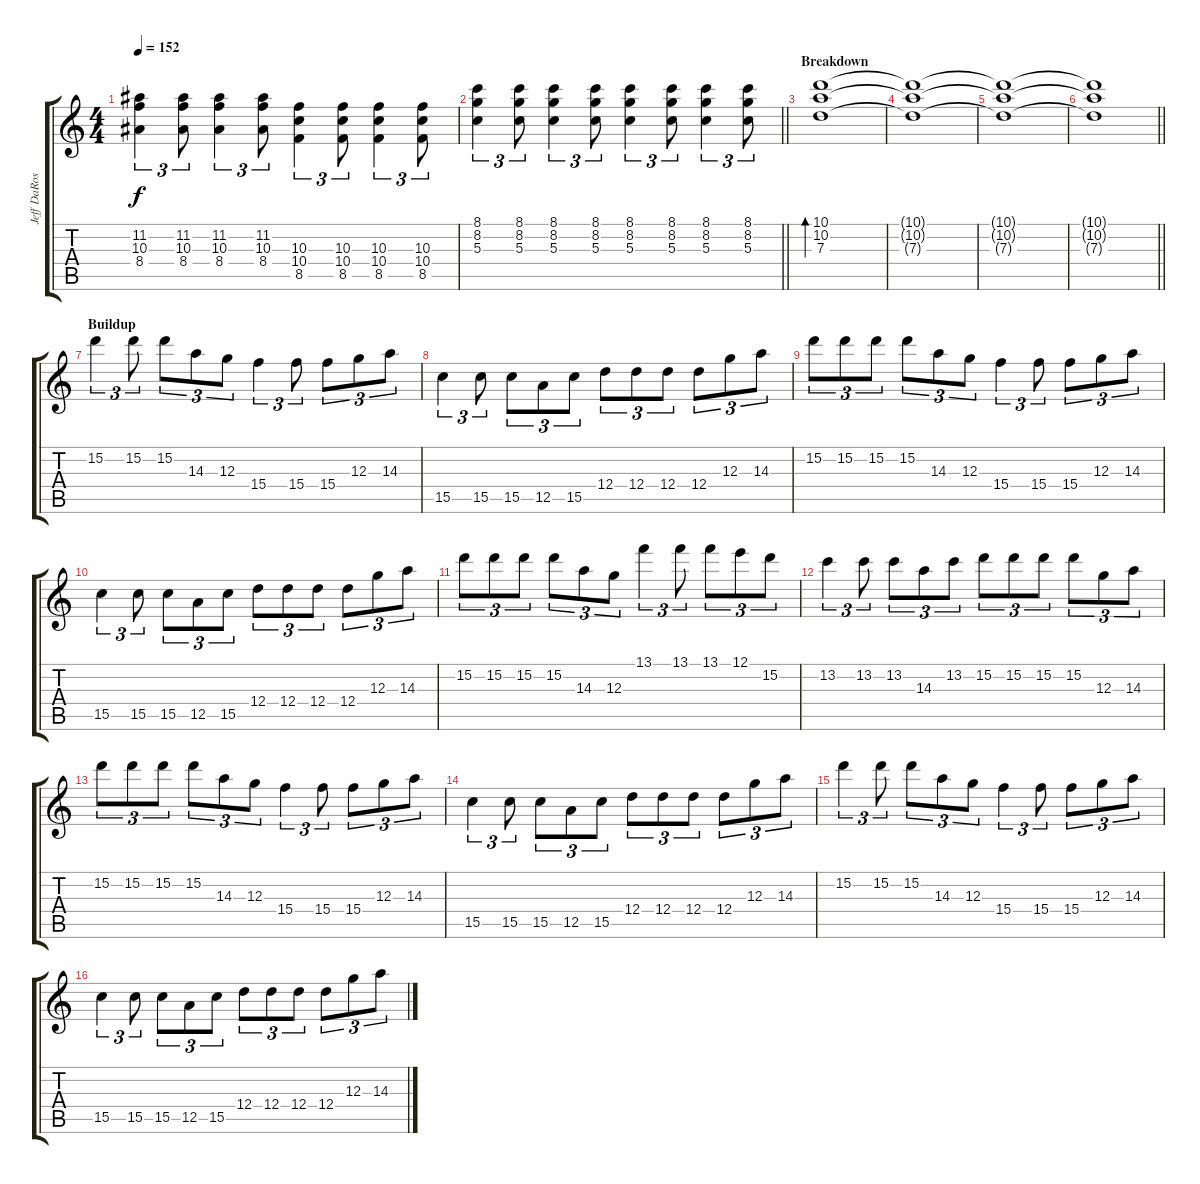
\track ("Jeff DaRosa (Banjo Right)" "Jeff DaRos") {instrument banjo}
\staff {score tabs}
\tuning (E4 B3 G3 D3 A2 E2) {hide}
\displaytranspose 12
\ts (4 4)
\tempo 152
\clef g2
\ks c
(11.2 10.3 8.4).4{tu (3 2) dy f} (11.2 10.3 8.4).8{tu (3 2)} (11.2 10.3 8.4).4{tu (3 2)} (11.2 10.3 8.4).8{tu (3 2)} (10.3 10.4 8.5).4{tu (3 2)} (10.3 10.4 8.5).8{tu (3 2)} (10.3 10.4 8.5).4{tu (3 2)} (10.3 10.4 8.5).8{tu (3 2)} |
\barLineRight lightlight
(8.1 8.2 5.3).4{tu (3 2)} (8.1 8.2 5.3).8{tu (3 2)} (8.1 8.2 5.3).4{tu (3 2)} (8.1 8.2 5.3).8{tu (3 2)} (8.1 8.2 5.3).4{tu (3 2)} (8.1 8.2 5.3).8{tu (3 2)} (8.1 8.2 5.3).4{tu (3 2)} (8.1 8.2 5.3).8{tu (3 2)} |
\section ("" "Breakdown")
(10.1 10.2 7.3).1{bd 60 volume 7} |
(10.1{t} 10.2{t} 7.3{t}).1 |
(10.1{t} 10.2{t} 7.3{t}).1 |
\barLineRight lightlight
(10.1{t} 10.2{t} 7.3{t}).1 |
\section ("" "Buildup")
15.2.4{tu (3 2) volume 10} 15.2.8{tu (3 2)} 15.2.8{tu (3 2)} 14.3.8{tu (3 2)} 12.3.8{tu (3 2)} 15.4.4{tu (3 2)} 15.4.8{tu (3 2)} 15.4.8{tu (3 2)} 12.3.8{tu (3 2)} 14.3.8{tu (3 2)} |
15.5.4{tu (3 2)} 15.5.8{tu (3 2)} 15.5.8{tu (3 2)} 12.5.8{tu (3 2)} 15.5.8{tu (3 2)} 12.4.8{tu (3 2)} 12.4.8{tu (3 2)} 12.4.8{tu (3 2)} 12.4.8{tu (3 2)} 12.3.8{tu (3 2)} 14.3.8{tu (3 2)} |
15.2.8{tu (3 2)} 15.2.8{tu (3 2)} 15.2.8{tu (3 2)} 15.2.8{tu (3 2)} 14.3.8{tu (3 2)} 12.3.8{tu (3 2)} 15.4.4{tu (3 2)} 15.4.8{tu (3 2)} 15.4.8{tu (3 2)} 12.3.8{tu (3 2)} 14.3.8{tu (3 2)} |
15.5.4{tu (3 2)} 15.5.8{tu (3 2)} 15.5.8{tu (3 2)} 12.5.8{tu (3 2)} 15.5.8{tu (3 2)} 12.4.8{tu (3 2)} 12.4.8{tu (3 2)} 12.4.8{tu (3 2)} 12.4.8{tu (3 2)} 12.3.8{tu (3 2)} 14.3.8{tu (3 2)} |
15.2.8{tu (3 2)} 15.2.8{tu (3 2)} 15.2.8{tu (3 2)} 15.2.8{tu (3 2)} 14.3.8{tu (3 2)} 12.3.8{tu (3 2)} 13.1.4{tu (3 2)} 13.1.8{tu (3 2)} 13.1.8{tu (3 2)} 12.1.8{tu (3 2)} 15.2.8{tu (3 2)} |
13.2.4{tu (3 2)} 13.2.8{tu (3 2)} 13.2.8{tu (3 2)} 14.3.8{tu (3 2)} 13.2.8{tu (3 2)} 15.2.8{tu (3 2)} 15.2.8{tu (3 2)} 15.2.8{tu (3 2)} 15.2.8{tu (3 2)} 12.3.8{tu (3 2)} 14.3.8{tu (3 2)} |
15.2.8{tu (3 2)} 15.2.8{tu (3 2)} 15.2.8{tu (3 2)} 15.2.8{tu (3 2)} 14.3.8{tu (3 2)} 12.3.8{tu (3 2)} 15.4.4{tu (3 2)} 15.4.8{tu (3 2)} 15.4.8{tu (3 2)} 12.3.8{tu (3 2)} 14.3.8{tu (3 2)} |
15.5.4{tu (3 2)} 15.5.8{tu (3 2)} 15.5.8{tu (3 2)} 12.5.8{tu (3 2)} 15.5.8{tu (3 2)} 12.4.8{tu (3 2)} 12.4.8{tu (3 2)} 12.4.8{tu (3 2)} 12.4.8{tu (3 2)} 12.3.8{tu (3 2)} 14.3.8{tu (3 2)} |
15.2.4{tu (3 2) volume 10} 15.2.8{tu (3 2)} 15.2.8{tu (3 2)} 14.3.8{tu (3 2)} 12.3.8{tu (3 2)} 15.4.4{tu (3 2)} 15.4.8{tu (3 2)} 15.4.8{tu (3 2)} 12.3.8{tu (3 2)} 14.3.8{tu (3 2)} |
15.5.4{tu (3 2)} 15.5.8{tu (3 2)} 15.5.8{tu (3 2)} 12.5.8{tu (3 2)} 15.5.8{tu (3 2)} 12.4.8{tu (3 2)} 12.4.8{tu (3 2)} 12.4.8{tu (3 2)} 12.4.8{tu (3 2)} 12.3.8{tu (3 2)} 14.3.8{tu (3 2)}
